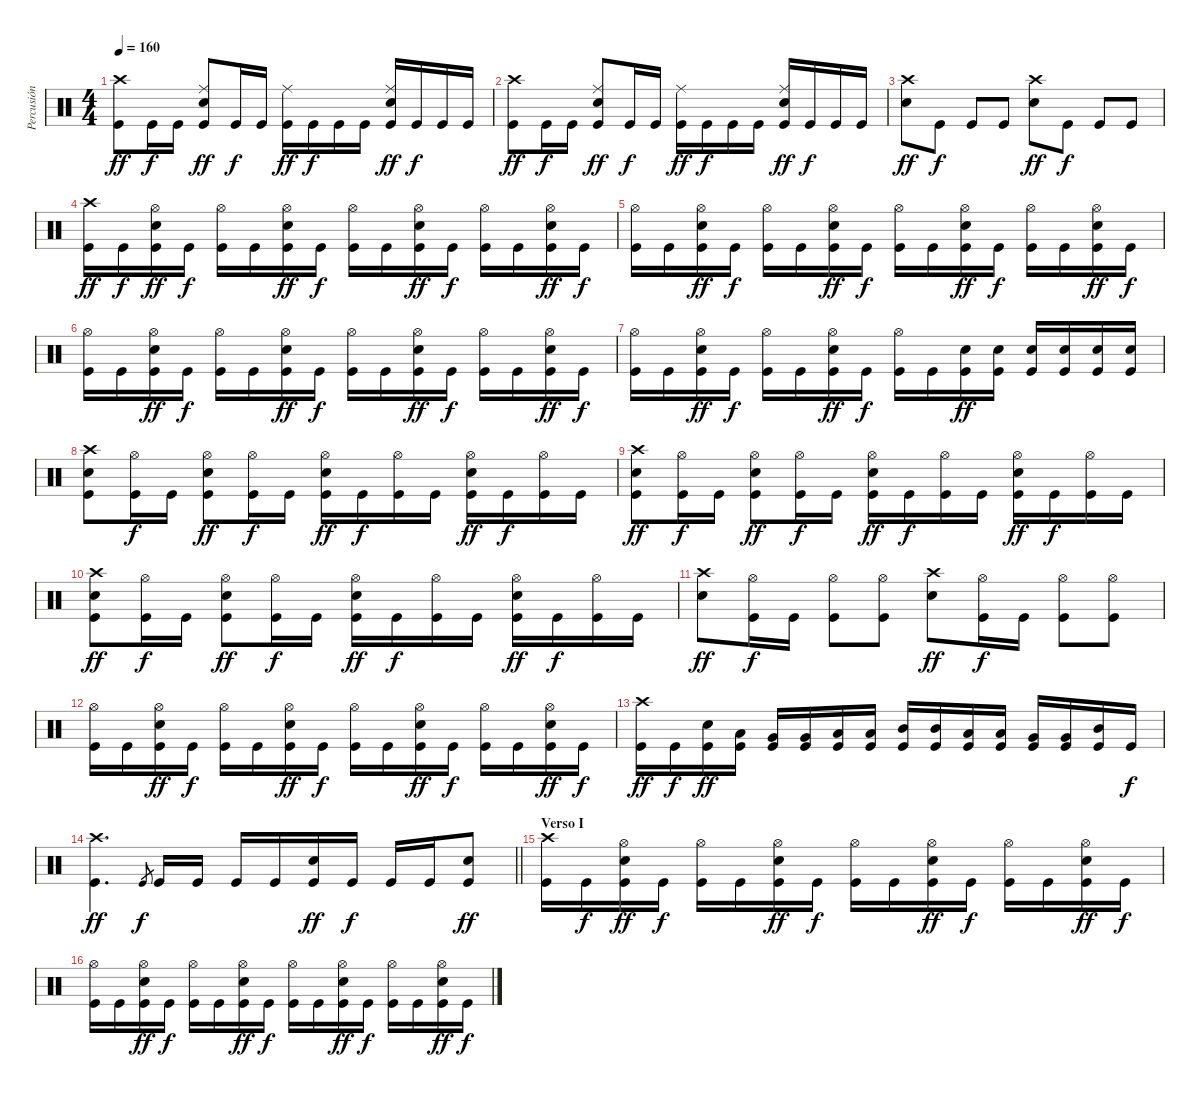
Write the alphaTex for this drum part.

\track ("Percusión" "Percusión") {instrument percussion}
\staff {score}
\articulation defaults
\ts (4 4)
\tempo 160
\clef neutral
\ks c
("Kick (hit)" "Crash high (hit)").8{dy ff} "Kick (hit)".16{dy f} "Kick (hit)".16 ("Kick (hit)" "Ride (middle)" "Electric Snare (hit)").8{dy ff} "Kick (hit)".16{dy f} "Kick (hit)".16 ("Kick (hit)" "Ride (middle)").16{dy ff} "Kick (hit)".16{dy f} "Kick (hit)".16 "Kick (hit)".16 ("Kick (hit)" "Ride (middle)" "Electric Snare (hit)").16{dy ff} "Kick (hit)".16{dy f} "Kick (hit)".16 "Kick (hit)".16 |
("Kick (hit)" "Crash high (hit)").8{dy ff} "Kick (hit)".16{dy f} "Kick (hit)".16 ("Kick (hit)" "Ride (middle)" "Electric Snare (hit)").8{dy ff} "Kick (hit)".16{dy f} "Kick (hit)".16 ("Kick (hit)" "Ride (middle)").16{dy ff} "Kick (hit)".16{dy f} "Kick (hit)".16 "Kick (hit)".16 ("Kick (hit)" "Ride (middle)" "Electric Snare (hit)").16{dy ff} "Kick (hit)".16{dy f} "Kick (hit)".16 "Kick (hit)".16 |
("Electric Snare (hit)" "Crash high (hit)").8{dy ff} "Kick (hit)".8{dy f} "Kick (hit)".8 "Kick (hit)".8 ("Electric Snare (hit)" "Crash high (hit)").8{dy ff} "Kick (hit)".8{dy f} "Kick (hit)".8 "Kick (hit)".8 |
("Kick (hit)" "Crash high (hit)").16{dy ff} "Kick (hit)".16{dy f} ("Kick (hit)" "Electric Snare (hit)" "Hi-Hat (open)").16{dy ff} "Kick (hit)".16{dy f} ("Kick (hit)" "Hi-Hat (open)").16 "Kick (hit)".16 ("Kick (hit)" "Electric Snare (hit)" "Hi-Hat (open)").16{dy ff} "Kick (hit)".16{dy f} ("Kick (hit)" "Hi-Hat (open)").16 "Kick (hit)".16 ("Kick (hit)" "Electric Snare (hit)" "Hi-Hat (open)").16{dy ff} "Kick (hit)".16{dy f} ("Kick (hit)" "Hi-Hat (open)").16 "Kick (hit)".16 ("Kick (hit)" "Electric Snare (hit)" "Hi-Hat (open)").16{dy ff} "Kick (hit)".16{dy f} |
("Kick (hit)" "Hi-Hat (open)").16 "Kick (hit)".16 ("Kick (hit)" "Electric Snare (hit)" "Hi-Hat (open)").16{dy ff} "Kick (hit)".16{dy f} ("Kick (hit)" "Hi-Hat (open)").16 "Kick (hit)".16 ("Kick (hit)" "Electric Snare (hit)" "Hi-Hat (open)").16{dy ff} "Kick (hit)".16{dy f} ("Kick (hit)" "Hi-Hat (open)").16 "Kick (hit)".16 ("Kick (hit)" "Electric Snare (hit)" "Hi-Hat (open)").16{dy ff} "Kick (hit)".16{dy f} ("Kick (hit)" "Hi-Hat (open)").16 "Kick (hit)".16 ("Kick (hit)" "Electric Snare (hit)" "Hi-Hat (open)").16{dy ff} "Kick (hit)".16{dy f} |
("Kick (hit)" "Hi-Hat (open)").16 "Kick (hit)".16 ("Kick (hit)" "Electric Snare (hit)" "Hi-Hat (open)").16{dy ff} "Kick (hit)".16{dy f} ("Kick (hit)" "Hi-Hat (open)").16 "Kick (hit)".16 ("Kick (hit)" "Electric Snare (hit)" "Hi-Hat (open)").16{dy ff} "Kick (hit)".16{dy f} ("Kick (hit)" "Hi-Hat (open)").16 "Kick (hit)".16 ("Kick (hit)" "Electric Snare (hit)" "Hi-Hat (open)").16{dy ff} "Kick (hit)".16{dy f} ("Kick (hit)" "Hi-Hat (open)").16 "Kick (hit)".16 ("Kick (hit)" "Electric Snare (hit)" "Hi-Hat (open)").16{dy ff} "Kick (hit)".16{dy f} |
("Kick (hit)" "Hi-Hat (open)").16 "Kick (hit)".16 ("Kick (hit)" "Electric Snare (hit)" "Hi-Hat (open)").16{dy ff} "Kick (hit)".16{dy f} ("Kick (hit)" "Hi-Hat (open)").16 "Kick (hit)".16 ("Kick (hit)" "Electric Snare (hit)" "Hi-Hat (open)").16{dy ff} "Kick (hit)".16{dy f} ("Kick (hit)" "Hi-Hat (open)").16 "Kick (hit)".16 ("Kick (hit)" "Electric Snare (hit)").16{dy ff} ("Kick (hit)" "Electric Snare (hit)").16 ("Kick (hit)" "Electric Snare (hit)").16 ("Kick (hit)" "Electric Snare (hit)").16 ("Kick (hit)" "Electric Snare (hit)").16 ("Kick (hit)" "Electric Snare (hit)").16 |
("Kick (hit)" "Electric Snare (hit)" "Crash high (hit)").8 ("Kick (hit)" "Hi-Hat (open)").16{dy f} "Kick (hit)".16 ("Kick (hit)" "Electric Snare (hit)" "Hi-Hat (open)").8{dy ff} ("Kick (hit)" "Hi-Hat (open)").16{dy f} "Kick (hit)".16 ("Kick (hit)" "Electric Snare (hit)" "Hi-Hat (open)").16{dy ff} "Kick (hit)".16{dy f} ("Kick (hit)" "Hi-Hat (open)").16 "Kick (hit)".16 ("Kick (hit)" "Electric Snare (hit)" "Hi-Hat (open)").16{dy ff} "Kick (hit)".16{dy f} ("Kick (hit)" "Hi-Hat (open)").16 "Kick (hit)".16 |
("Kick (hit)" "Electric Snare (hit)" "Crash high (hit)").8{dy ff} ("Kick (hit)" "Hi-Hat (open)").16{dy f} "Kick (hit)".16 ("Kick (hit)" "Electric Snare (hit)" "Hi-Hat (open)").8{dy ff} ("Kick (hit)" "Hi-Hat (open)").16{dy f} "Kick (hit)".16 ("Kick (hit)" "Electric Snare (hit)" "Hi-Hat (open)").16{dy ff} "Kick (hit)".16{dy f} ("Kick (hit)" "Hi-Hat (open)").16 "Kick (hit)".16 ("Kick (hit)" "Electric Snare (hit)" "Hi-Hat (open)").16{dy ff} "Kick (hit)".16{dy f} ("Kick (hit)" "Hi-Hat (open)").16 "Kick (hit)".16 |
("Kick (hit)" "Electric Snare (hit)" "Crash high (hit)").8{dy ff} ("Kick (hit)" "Hi-Hat (open)").16{dy f} "Kick (hit)".16 ("Kick (hit)" "Electric Snare (hit)" "Hi-Hat (open)").8{dy ff} ("Kick (hit)" "Hi-Hat (open)").16{dy f} "Kick (hit)".16 ("Kick (hit)" "Electric Snare (hit)" "Hi-Hat (open)").16{dy ff} "Kick (hit)".16{dy f} ("Kick (hit)" "Hi-Hat (open)").16 "Kick (hit)".16 ("Kick (hit)" "Electric Snare (hit)" "Hi-Hat (open)").16{dy ff} "Kick (hit)".16{dy f} ("Kick (hit)" "Hi-Hat (open)").16 "Kick (hit)".16 |
("Electric Snare (hit)" "Crash high (hit)").8{dy ff} ("Kick (hit)" "Hi-Hat (open)").16{dy f} "Kick (hit)".16 ("Kick (hit)" "Hi-Hat (open)").8 ("Kick (hit)" "Hi-Hat (open)").8 ("Electric Snare (hit)" "Crash high (hit)").8{dy ff} ("Kick (hit)" "Hi-Hat (open)").16{dy f} "Kick (hit)".16 ("Kick (hit)" "Hi-Hat (open)").8 ("Kick (hit)" "Hi-Hat (open)").8 |
("Kick (hit)" "Hi-Hat (open)").16 "Kick (hit)".16 ("Kick (hit)" "Electric Snare (hit)" "Hi-Hat (open)").16{dy ff} "Kick (hit)".16{dy f} ("Kick (hit)" "Hi-Hat (open)").16 "Kick (hit)".16 ("Kick (hit)" "Electric Snare (hit)" "Hi-Hat (open)").16{dy ff} "Kick (hit)".16{dy f} ("Kick (hit)" "Hi-Hat (open)").16 "Kick (hit)".16 ("Kick (hit)" "Electric Snare (hit)" "Hi-Hat (open)").16{dy ff} "Kick (hit)".16{dy f} ("Kick (hit)" "Hi-Hat (open)").16 "Kick (hit)".16 ("Kick (hit)" "Electric Snare (hit)" "Hi-Hat (open)").16{dy ff} "Kick (hit)".16{dy f} |
("Kick (hit)" "Crash high (hit)").16{dy ff} "Kick (hit)".16{dy f} ("Kick (hit)" "Electric Snare (hit)").16{dy ff} ("Kick (hit)" "Low Tom (hit)").16 ("Kick (hit)" "Very Low Tom (hit)").16 ("Kick (hit)" "Very Low Tom (hit)").16 ("Kick (hit)" "Low Floor Tom (hit)").16 ("Kick (hit)" "Low Floor Tom (hit)").16 ("Kick (hit)" "Mid Tom (hit)").16 ("Kick (hit)" "Mid Tom (hit)").16 ("Kick (hit)" "Low Tom (hit)").16 ("Kick (hit)" "Low Tom (hit)").16 ("Kick (hit)" "Very Low Tom (hit)").16 ("Kick (hit)" "Very Low Tom (hit)").16 ("Kick (hit)" "Mid Tom (hit)").16 "Kick (hit)".16{dy f} |
\barLineRight lightlight
("Kick (hit)" "Crash high (hit)").4{d dy ff} "Kick (hit)".8{gr dy f} "Kick (hit)".16 "Kick (hit)".16 "Kick (hit)".16 "Kick (hit)".16 ("Kick (hit)" "Electric Snare (hit)").16{dy ff} "Kick (hit)".16{dy f} "Kick (hit)".16 "Kick (hit)".16 ("Kick (hit)" "Electric Snare (hit)").8{dy ff} |
\section ("" "Verso I")
("Kick (hit)" "Crash high (hit)").16 "Kick (hit)".16{dy f} ("Kick (hit)" "Electric Snare (hit)" "Hi-Hat (open)").16{dy ff} "Kick (hit)".16{dy f} ("Kick (hit)" "Hi-Hat (open)").16 "Kick (hit)".16 ("Kick (hit)" "Electric Snare (hit)" "Hi-Hat (open)").16{dy ff} "Kick (hit)".16{dy f} ("Kick (hit)" "Hi-Hat (open)").16 "Kick (hit)".16 ("Kick (hit)" "Electric Snare (hit)" "Hi-Hat (open)").16{dy ff} "Kick (hit)".16{dy f} ("Kick (hit)" "Hi-Hat (open)").16 "Kick (hit)".16 ("Kick (hit)" "Electric Snare (hit)" "Hi-Hat (open)").16{dy ff} "Kick (hit)".16{dy f} |
("Kick (hit)" "Hi-Hat (open)").16 "Kick (hit)".16 ("Kick (hit)" "Electric Snare (hit)" "Hi-Hat (open)").16{dy ff} "Kick (hit)".16{dy f} ("Kick (hit)" "Hi-Hat (open)").16 "Kick (hit)".16 ("Kick (hit)" "Electric Snare (hit)" "Hi-Hat (open)").16{dy ff} "Kick (hit)".16{dy f} ("Kick (hit)" "Hi-Hat (open)").16 "Kick (hit)".16 ("Kick (hit)" "Electric Snare (hit)" "Hi-Hat (open)").16{dy ff} "Kick (hit)".16{dy f} ("Kick (hit)" "Hi-Hat (open)").16 "Kick (hit)".16 ("Kick (hit)" "Electric Snare (hit)" "Hi-Hat (open)").16{dy ff} "Kick (hit)".16{dy f}
